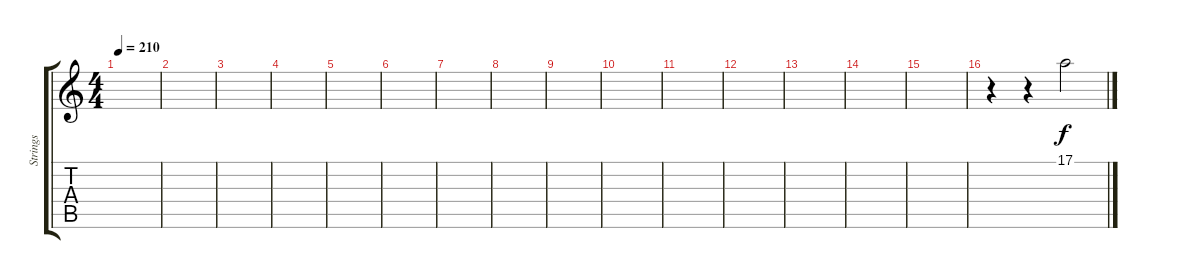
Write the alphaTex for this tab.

\track ("Strings" "Strings") {instrument stringensemble1}
\staff {score tabs}
\tuning (E4 B3 G3 D3 A2 E2) {hide}
\ts (4 4)
\tempo 210
\clef g2
\ks c
|
|
|
|
|
|
|
|
|
|
|
|
|
|
|
r.4 r.4 17.1.2
